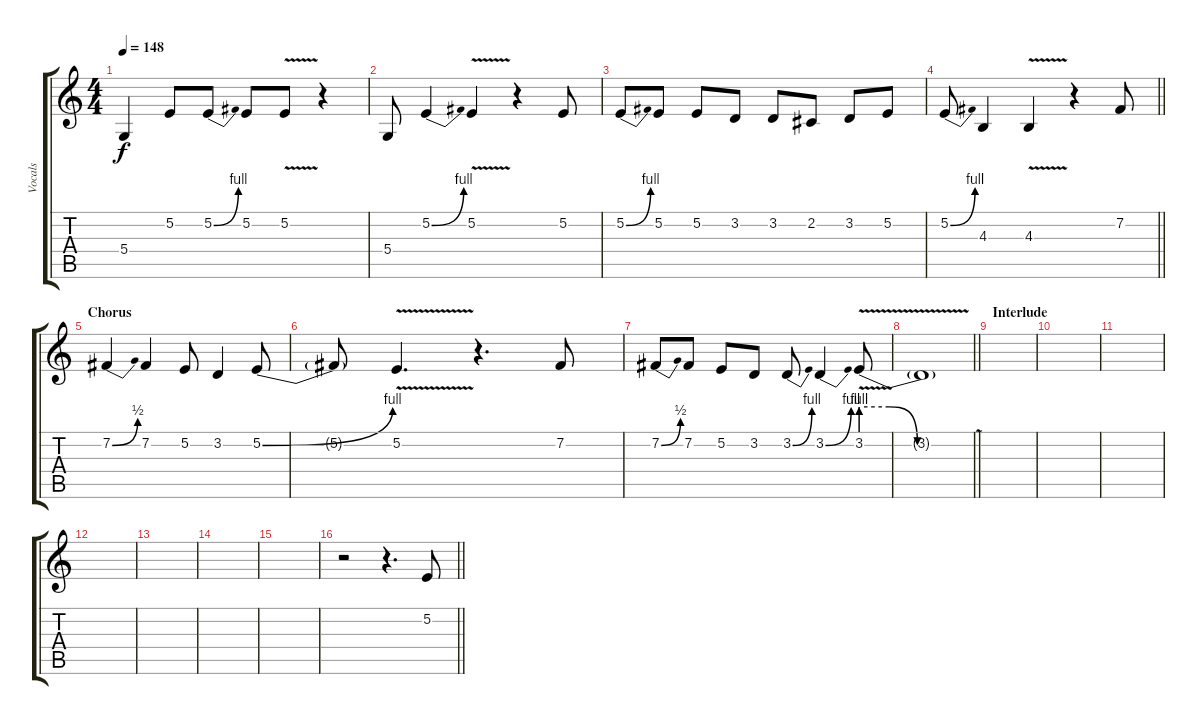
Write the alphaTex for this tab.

\track ("Vocals" "Vocals") {instrument tenorsax}
\staff {score tabs}
\tuning (E4 B3 G3 D3 A2 E2) {hide}
\ts (4 4)
\tempo 148
\clef g2
\ks c
5.4.4{dy f} 5.2.8 5.2{be (bend 0 0 60 4)}.8 5.2.8 5.2{v}.8 r.4 |
5.4.8 5.2{be (bend 0 0 60 4)}.4 5.2{v}.4 r.4 5.2.8 |
5.2{be (bend 0 0 60 4)}.8 5.2.8 5.2.8 3.2.8 3.2.8 2.2.8 3.2.8 5.2.8 |
\barLineRight lightlight
5.2{be (bend 0 0 60 4)}.8 4.3.4 4.3{v}.4 r.4 7.2.8 |
\section ("" "Chorus")
7.2{be (bend 0 0 60 2)}.4 7.2.4 5.2.8 3.2.4 5.2{be (bend 0 0 60 4)}.8 |
5.2{t}.8 5.2{v}.4{d} r.4{d} 7.2.8 |
7.2{be (bend 0 0 60 2)}.8 7.2.8 5.2.8 3.2.8 3.2{be (bend 0 0 60 4)}.8 3.2{be (bend 0 0 60 4)}.4 3.2{be (custom 0 4 15 4 30 0 60 0) v}.8 |
\barLineRight lightlight
3.2{v t}.1 |
\section ("" "Interlude")
|
|
|
|
|
|
|
\barLineRight lightlight
r.2 r.4{d} 5.2.8
